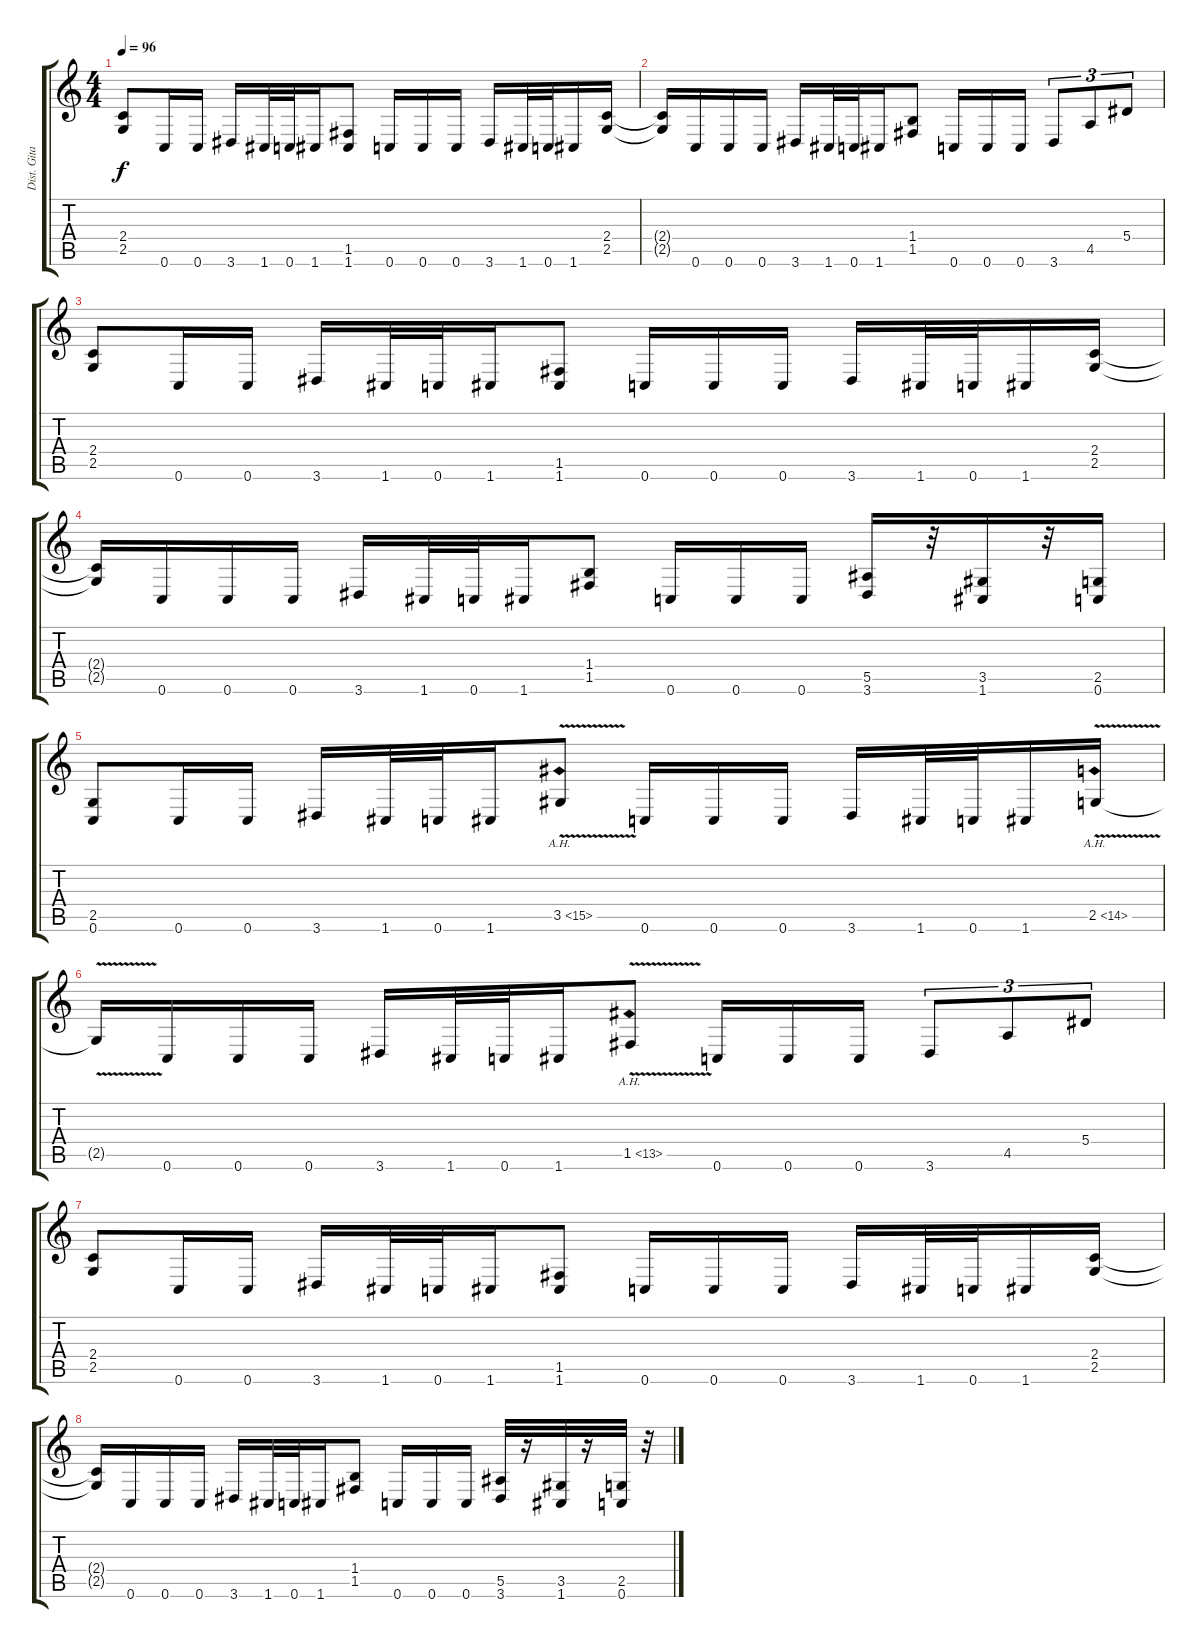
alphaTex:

\track ("Dist. Gitar 1" "Dist. Gita") {instrument overdrivenguitar}
\staff {score tabs}
\tuning (C4 G3 Eb3 Bb2 F2 C2) {hide}
\ts (4 4)
\tempo 96
\clef g2
\ks c
(2.4 2.5).8{dy f} 0.6.16 0.6.16 3.6.16 1.6.32 0.6.32 1.6.16 (1.5 1.6).8 0.6.16 0.6.16 0.6.16 3.6.16 1.6.32 0.6.32 1.6.16 (2.4 2.5).16 |
(2.4{t} 2.5{t}).16 0.6.16 0.6.16 0.6.16 3.6.16 1.6.32 0.6.32 1.6.16 (1.4 1.5).8 0.6.16 0.6.16 0.6.16 3.6.8{tu (3 2)} 4.5.8{tu (3 2)} 5.4.8{tu (3 2)} |
(2.4 2.5).8 0.6.16 0.6.16 3.6.16 1.6.32 0.6.32 1.6.16 (1.5 1.6).8 0.6.16 0.6.16 0.6.16 3.6.16 1.6.32 0.6.32 1.6.16 (2.4 2.5).16 |
(2.4{t} 2.5{t}).16 0.6.16 0.6.16 0.6.16 3.6.16 1.6.32 0.6.32 1.6.16 (1.4 1.5).8 0.6.16 0.6.16 0.6.16 (5.5 3.6).16 r.32 (3.5 1.6).16 r.32 (2.5 0.6).16 |
(2.5 0.6).8 0.6.16 0.6.16 3.6.16 1.6.32 0.6.32 1.6.16 3.5{ah 12 v}.8{instrument guitarharmonics} 0.6.16{instrument overdrivenguitar} 0.6.16 0.6.16 3.6.16 1.6.32 0.6.32 1.6.16 2.5{ah 12 v}.16{instrument guitarharmonics} |
2.5{t}.16 0.6.16{instrument overdrivenguitar} 0.6.16 0.6.16 3.6.16 1.6.32 0.6.32 1.6.16 1.5{ah 12 v}.8{instrument guitarharmonics} 0.6.16{instrument overdrivenguitar} 0.6.16 0.6.16 3.6.8{tu (3 2)} 4.5.8{tu (3 2)} 5.4.8{tu (3 2)} |
(2.4 2.5).8 0.6.16 0.6.16 3.6.16 1.6.32 0.6.32 1.6.16 (1.5 1.6).8 0.6.16 0.6.16 0.6.16 3.6.16 1.6.32 0.6.32 1.6.16 (2.4 2.5).16 |
(2.4{t} 2.5{t}).16 0.6.16 0.6.16 0.6.16 3.6.16 1.6.32 0.6.32 1.6.16 (1.4 1.5).8 0.6.16 0.6.16 0.6.16 (5.5 3.6).32 r.16 (3.5 1.6).32 r.16 (2.5 0.6).32 r.32
